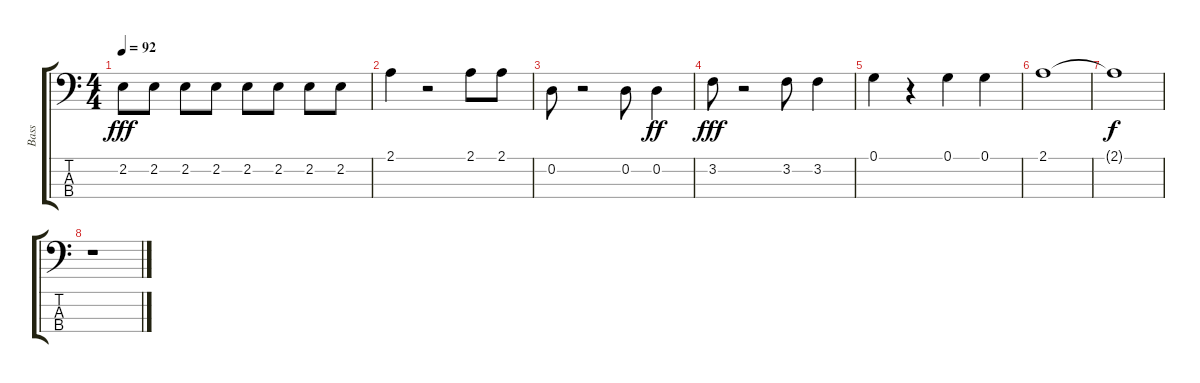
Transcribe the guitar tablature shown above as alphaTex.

\track ("Bass" "Bass") {instrument electricbassfinger}
\staff {score tabs}
\tuning (G2 D2 A1 E1) {hide}
\ts (4 4)
\tempo 92
\clef f4
\ks c
2.2.8{dy fff} 2.2.8 2.2.8 2.2.8 2.2.8 2.2.8 2.2.8 2.2.8 |
2.1.4 r.2 2.1.8 2.1.8 |
0.2.8 r.2 0.2.8 0.2.4{dy ff} |
3.2.8{dy fff} r.2 3.2.8 3.2.4 |
0.1.4 r.4 0.1.4 0.1.4 |
2.1.1 |
2.1{t}.1{dy f} |
r.1
